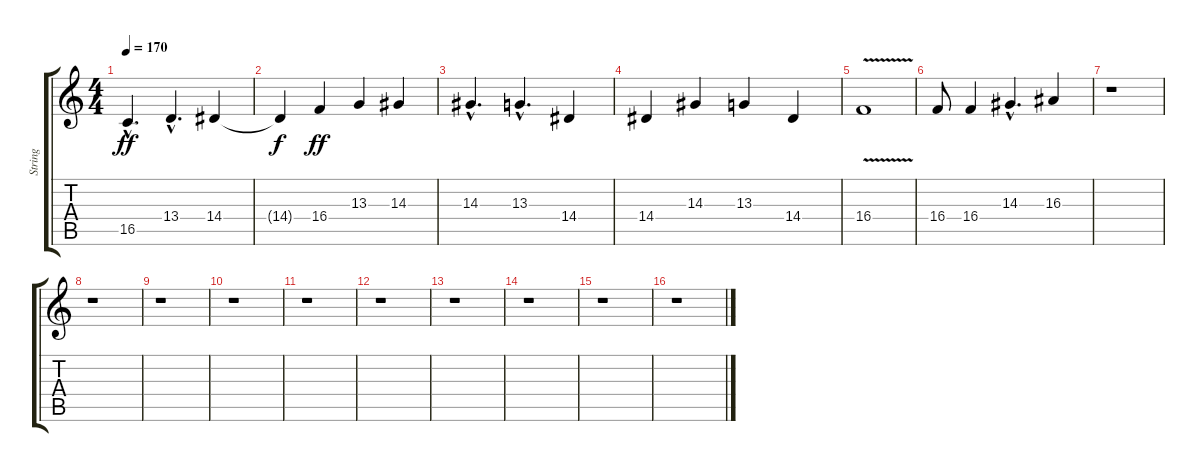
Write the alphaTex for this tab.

\track ("String" "String") {instrument synthstrings1}
\staff {score tabs}
\tuning (Eb4 Bb3 Gb3 Db3 Ab2 Eb2) {hide}
\ts (4 4)
\tempo 170
\clef g2
\ks c
16.5{hac}.4{d dy ff} 13.4{hac}.4{d} 14.4.4 |
14.4{t}.4{dy f} 16.4.4{dy ff} 13.3.4 14.3.4 |
14.3{hac}.4{d} 13.3{hac}.4{d} 14.4.4 |
14.4.4 14.3.4 13.3.4 14.4.4 |
16.4{v}.1 |
16.4.8 16.4.4 14.3{hac}.4{d} 16.3.4 |
r.1 |
r.1 |
r.1 |
r.1 |
r.1 |
r.1 |
r.1 |
r.1 |
r.1 |
r.1
